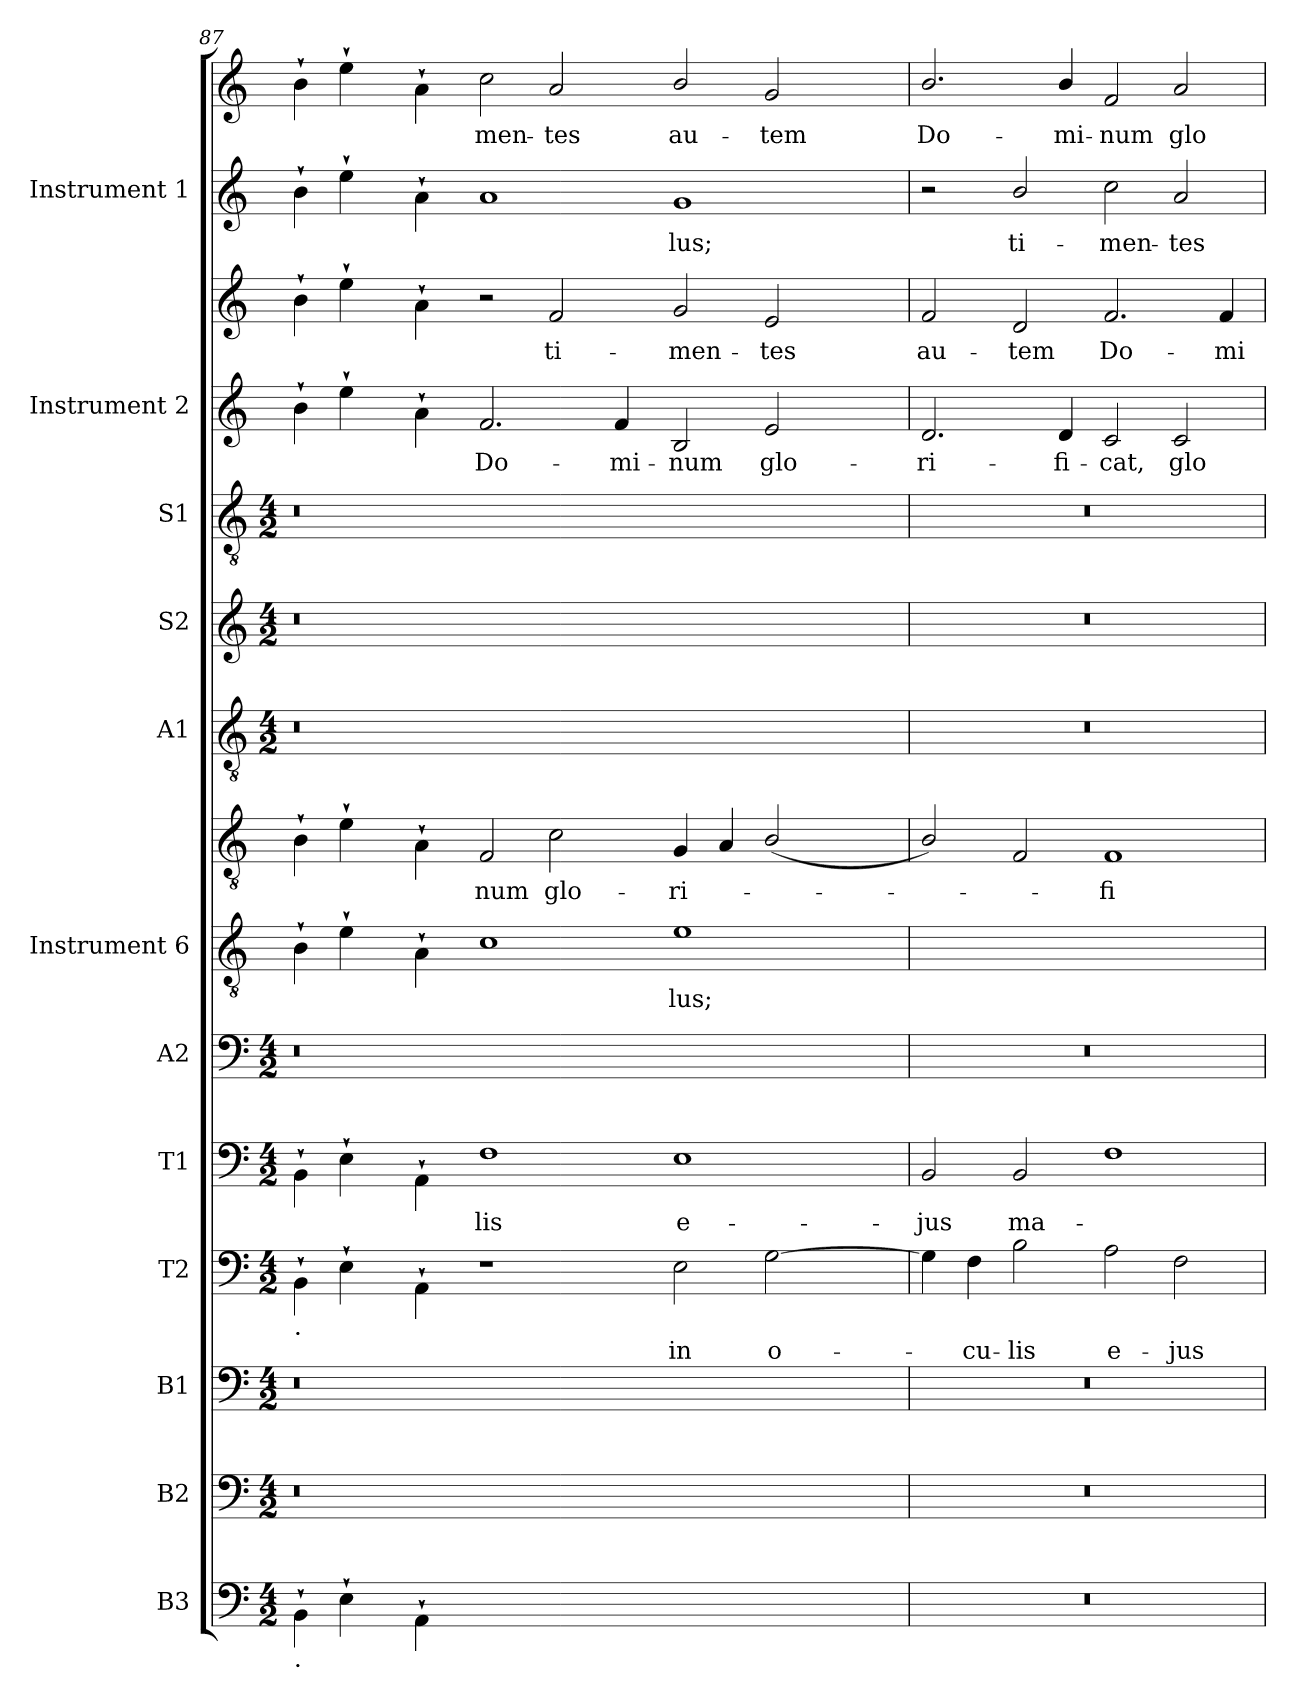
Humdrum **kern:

**kern	**kern	**kern	**kern	**text	**kern	**text	**kern	**kern	**text	**kern	**text	**kern	**kern	**kern	**kern	**text	**kern	**text	**kern	**text	**kern	**text
*part12	*part11	*part10	*part9	*part9	*part8	*part8	*part7	*part6	*part6	*part6	*part6	*part5	*part4	*part3	*part2	*part2	*part2	*part2	*part1	*part1	*part1	*part1
*staff15	*staff14	*staff13	*staff12	*staff12	*staff11	*staff11	*staff10	*staff9	*staff9	*staff8	*staff8	*staff7	*staff6	*staff5	*staff4	*staff4	*staff3	*staff3	*staff2	*staff2	*staff1	*staff1
*I"B3	*I"B2	*I"B1	*I"T2	*	*I"T1	*	*I"A2	*I"Instrument 6	*	*	*	*I"A1	*I"S2	*I"S1	*I"Instrument 2	*	*	*	*I"Instrument 1	*	*	*
!!LO:PB:g=z
*clefF4	*clefF4	*clefF4	*clefF4	*	*clefF4	*	*clefF4	*clefGv2	*	*clefGv2	*	*clefGv2	*clefG2	*clefGv2	*clefG2	*	*clefG2	*	*clefG2	*	*clefG2	*
*	*	*	*	*	*k[]	*	*	*	*	*	*	*k[]	*	*	*	*	*	*	*k[]	*	*k[]	*
*	*	*	*	*	*C:	*	*	*	*	*	*	*C:	*	*	*	*	*	*	*C:	*	*C:	*
*M4/2	*M4/2	*M4/2	*M4/2	*	*M4/2	*	*M4/2	*	*	*	*	*M4/2	*M4/2	*M4/2	*	*	*	*	*	*	*	*
=87	=87	=87	=87	=87	=87	=87	=87	=87	=87	=87	=87	=87	=87	=87	=87	=87	=87	=87	=87	=87	=87	=87
!	!	!	!	!	!LO:TX:b:t=.	!	!	!	!	!	!	!	!	!	!	!	!	!	!	!	!	!
!	!	!	!LO:TX:b:t=.	!	!	!	!	!	!	!	!	!	!	!	!	!	!	!	!	!	!	!
!LO:TX:b:t=.	!	!	!	!	!	!	!	!	!	!	!	!	!	!	!	!	!	!	!	!	!	!
*	*	*	*	*	*^	*	*	*^	*	*	*	*	*	*	*	*	*^	*	*^	*	*	*
4BB`<\	0r	0r	4BB`<\	.	4BB`<\	2ryy	.	0r	4B`<\	4...ryy	.	4B`<\	.	0r	0r	0r	4b`<\	.	4b`<\	2ryy	.	4b`<\	4ryy	.	4b`<\	.
4E`<\	.	.	4E`<\	.	4E`<\	.	.	.	4e`<\	.	.	4e`<\	.	.	.	.	4ee`<\	.	4ee`<\	.	.	4ee`<\	8ryy	.	4ee`<\	.
.	.	.	.	.	.	.	.	.	.	.	.	.	.	.	.	.	.	.	.	.	.	.	32.ryy	.	.	.
.	.	.	.	.	.	.	.	.	.	.	.	.	.	.	.	.	.	.	.	.	.	.	1ryy	.	.	.
.	.	.	.	.	.	.	.	.	.	1ryy	.	.	.	.	.	.	.	.	.	.	.	.	.	.	.	.
4AA`<\	.	.	4AA`<\	.	4AA`<\	16ryy	.	.	4A`<\	.	.	4A`<\	.	.	.	.	4a`<\	.	4a`<\	16ryy	.	4a`<\	.	.	4a`<\	.
.	.	.	.	.	.	64ryy	.	.	.	.	.	.	.	.	.	.	.	.	.	64ryy	.	.	.	.	.	.
.	.	.	.	.	.	1ryy	.	.	.	.	.	.	.	.	.	.	.	.	.	1ryy	.	.	.	.	.	.
!	!	!	!	!	!	!	!LO:LY:b:cj	!	!	!	!	!	!LO:LY:b:cj	!	!	!	!	!LO:LY:b:rj	!	!	!	!	!	!	!	!LO:LY:b:cj
0ryy	.	.	1r	.	1F	.	-lis	.	1c	.	.	2F/	num	.	.	.	2.f/	Do-	2r	.	.	1a	.	.	2cc\	men-
!	!	!	!	!	!	!	!	!	!	!	!	!	!LO:LY:b:rj	!	!	!	!	!	!	!	!LO:LY:b:rj	!	!	!	!	!LO:LY:b:cj
.	.	.	.	.	.	.	.	.	.	.	.	2c\	glo-	.	.	.	.	.	2f/	.	-ti-	.	.	.	2a/	-tes
.	.	.	.	.	.	.	.	.	.	.	.	.	.	.	.	.	.	.	.	.	.	.	1ryy	.	.	.
.	.	.	.	.	.	.	.	.	.	1ryy	.	.	.	.	.	.	.	.	.	.	.	.	.	.	.	.
!	!	!	!	!	!	!	!	!	!	!	!	!	!	!	!	!	!	!LO:LY:b:rj	!	!	!	!	!	!	!	!
.	.	.	.	.	.	.	.	.	.	.	.	.	.	.	.	.	4f/	-mi-	.	.	.	.	.	.	.	.
.	.	.	.	.	.	1ryy	.	.	.	.	.	.	.	.	.	.	.	.	.	1ryy	.	.	.	.	.	.
!	!	!	!	!LO:LY:b:cj	!	!	!LO:LY:b:rj	!	!	!	!LO:LY:b:cj	!	!LO:LY:b:rj	!	!	!	!	!LO:LY:b:cj	!	!	!LO:LY:b:cj	!	!	!LO:LY:b:cj	!	!LO:LY:b:rj
.	.	.	2E\	in	1E	.	e-	.	1e	.	-lus;	4G/	-ri-	.	.	.	2B/	-num	2g/	.	-men-	1g	.	-lus;	2b/	au-
.	2.ryy	2.ryy	.	.	.	.	.	2.ryy	.	.	.	4A/	.	2.ryy	2.ryy	2.ryy	.	.	.	.	.	.	.	.	.	.
!	!	!	!	!LO:LY:b:rj	!	!	!	!	!	!	!	!	!	!	!	!	!	!LO:LY:b:rj	!	!	!LO:LY:b:cj	!	!	!	!	!LO:LY:b:cj
.	.	.	[>2G\	o-	.	.	.	.	.	.	.	(>2B/	.	.	.	.	2e/	glo-	2e/	.	-tes	.	.	.	2g/	-tem
.	.	.	.	.	.	.	.	.	.	.	.	.	.	.	.	.	.	.	.	.	.	.	4ryy	.	.	.
.	.	.	.	.	.	.	.	.	.	4ryy	.	.	.	.	.	.	.	.	.	.	.	.	.	.	.	.
.	.	.	.	.	.	8ryy	.	.	.	.	.	.	.	.	.	.	.	.	.	8ryy	.	.	.	.	.	.
.	.	.	.	.	.	.	.	.	.	.	.	.	.	.	.	.	.	.	.	.	.	.	16ryy	.	.	.
.	.	.	.	.	.	32.ryy	.	.	.	.	.	.	.	.	.	.	.	.	.	32.ryy	.	.	.	.	.	.
.	.	.	.	.	.	.	.	.	.	32ryy	.	.	.	.	.	.	.	.	.	.	.	.	.	.	.	.
.	.	.	.	.	.	.	.	.	.	.	.	.	.	.	.	.	.	.	.	.	.	.	64ryy	.	.	.
=88	=88	=88	=88	=88	=88	=88	=88	=88	=88	=88	=88	=88	=88	=88	=88	=88	=88	=88	=88	=88	=88	=88	=88	=88	=88	=88
!	!	!	!	!	!	!	!LO:LY:b:cj	!	!	!	!	!	!	!	!	!	!	!LO:LY:b:rj	!	!	!LO:LY:b:rj	!	!	!	!	!LO:LY:b:rj
*	*	*	*	*	*	*	*	*	*	*	*	*	*	*	*	*	*	*	*v	*v	*	*	*	*	*	*
*	*	*	*	*	*v	*v	*	*	*v	*v	*	*	*	*	*	*	*	*	*	*	*v	*v	*	*	*
0r	0r	0r	4G\]	.	2BB/	-jus	0r	0ryy	.	2B/)	.	0r	0r	0r	2.d/	ri-	2f/	-au-	2r	.	2.b/	Do-
!	!	!	!	!LO:LY:b:rj	!	!	!	!	!	!	!	!	!	!	!	!	!	!	!	!	!	!
.	.	.	4F\	-cu-	.	.	.	.	.	.	.	.	.	.	.	.	.	.	.	.	.	.
!	!	!	!	!LO:LY:b:cj	!	!LO:LY:b:cj	!	!	!	!	!	!	!	!	!	!	!	!LO:LY:b:cj	!	!LO:LY:b:rj	!	!
.	.	.	2B\	-lis	2BB/	ma-	.	.	.	2F/	.	.	.	.	.	.	2d/	-tem	2b/	-ti-	.	.
!	!	!	!	!	!	!	!	!	!	!	!	!	!	!	!	!LO:LY:b:rj	!	!	!	!	!	!LO:LY:b:rj
.	.	.	.	.	.	.	.	.	.	.	.	.	.	.	4d/	-fi-	.	.	.	.	4b/	-mi-
!	!	!	!	!LO:LY:b:rj	!	!	!	!	!	!	!LO:LY:b:rj	!	!	!	!	!LO:LY:b:cj	!	!LO:LY:b:rj	!	!LO:LY:b:cj	!	!LO:LY:b:cj
.	.	.	2A\	e-	1F	.	.	.	.	1F	-fi-	.	.	.	2c/	-cat,	2.f/	Do-	2cc\	-men-	2f/	-num
!	!	!	!	!LO:LY:b:cj	!	!	!	!	!	!	!	!	!	!	!	!LO:LY:b:rj	!	!	!	!LO:LY:b:cj	!	!LO:LY:b:rj
.	.	.	2F\	-jus	.	.	.	.	.	.	.	.	.	.	2c/	glo-	.	.	2a/	-tes	2a/	glo-
!	!	!	!	!	!	!	!	!	!	!	!	!	!	!	!	!	!	!LO:LY:b:rj	!	!	!	!
.	.	.	.	.	.	.	.	.	.	.	.	.	.	.	.	.	4f/	-mi-	.	.	.	.
=	=	=	=	=	=	=	=	=	=	=	=	=	=	=	=	=	=	=	=	=	=	=
*-	*-	*-	*-	*-	*-	*-	*-	*-	*-	*-	*-	*-	*-	*-	*-	*-	*-	*-	*-	*-	*-	*-
